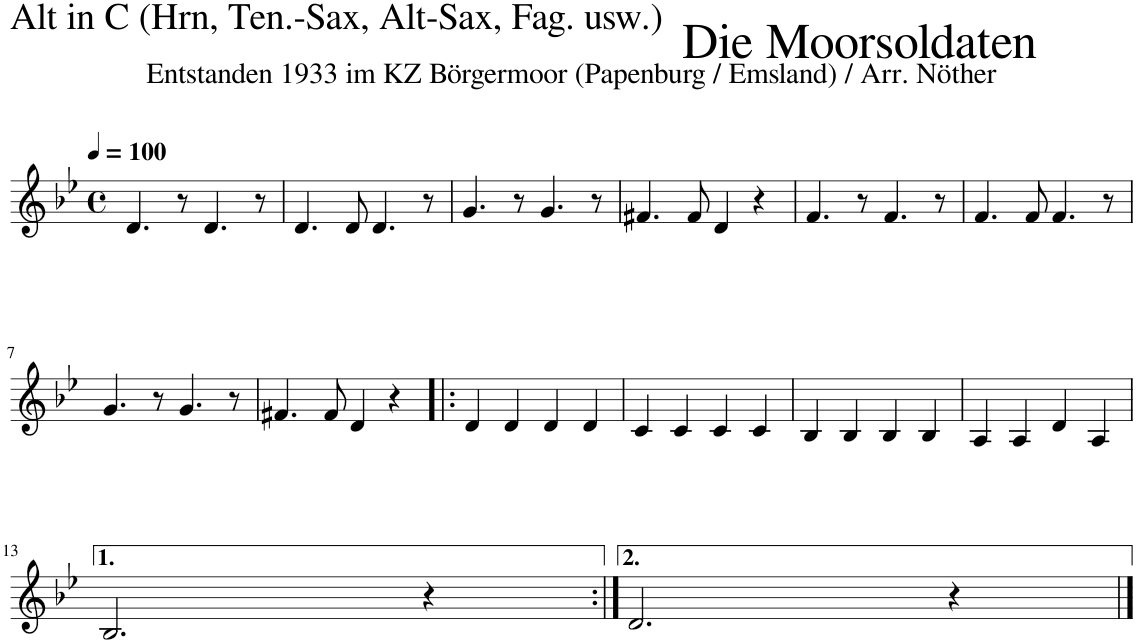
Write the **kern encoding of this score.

**kern
*part1
*staff1
*I"Alt (Hrn, Ten.-Sax, Alt-Sax, Fag. usw.)
*I'Alt
*clefG2
*ITrd4c7
*k[b-e-]
*M4/4
*met(c)
*MM100
=1
4.d/
8r
4.d/
8r
=2
4.d/
8d/
4.d/
8r
=3
4.g/
8r
4.g/
8r
=4
4.f#X/
8f#/
4d/
4r
=5
4.f/
8r
4.f/
8r
=6
4.f/
8f/
4.f/
8r
!!LO:LB:g=z
=7
4.g/
8r
4.g/
8r
=8
4.f#X/
8f#/
4d/
4r
=9!|:
4d/
4d/
4d/
4d/
=10
4c/
4c/
4c/
4c/
=11
4B-/
4B-/
4B-/
4B-/
=12
4A/
4A/
4d/
4A/
!!LO:LB:g=z
=13
2.B-/
4r
=14:|!
2.d/
4r
==
*-
